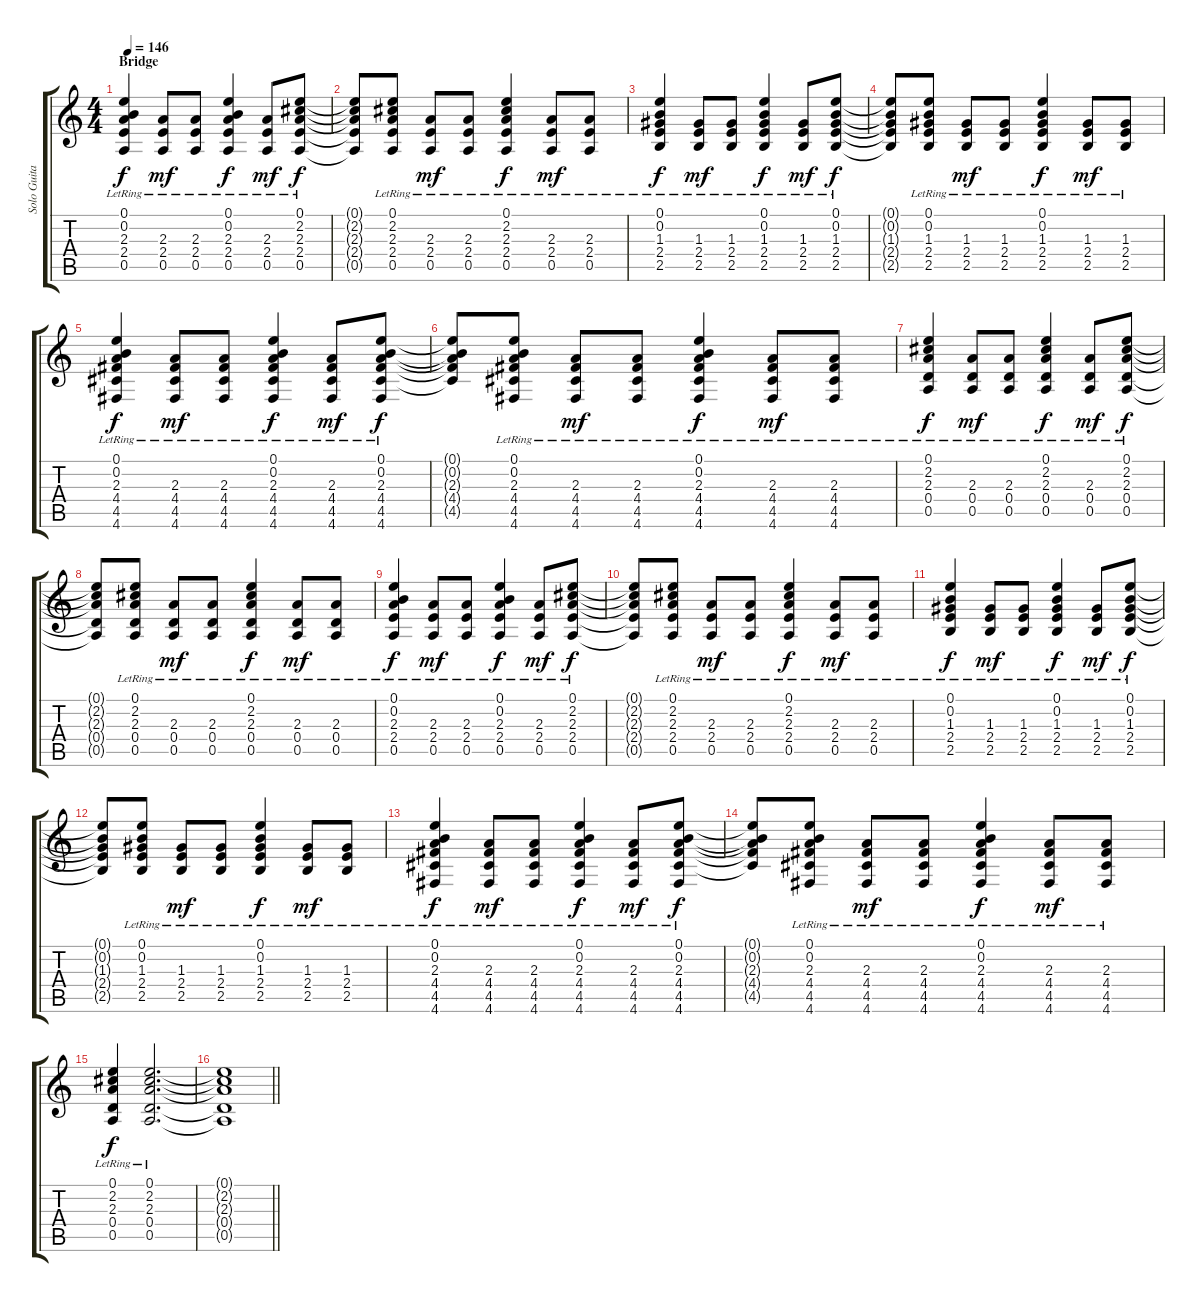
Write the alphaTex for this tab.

\track ("Solo Guitar" "Solo Guita") {instrument acousticguitarsteel}
\staff {score tabs}
\tuning (E4 B3 G3 D3 A2 D2) {hide}
\ts (4 4)
\section ("" "Bridge")
\tempo 146
\clef g2
\ks c
(0.1{lr} 0.2{lr} 2.3{lr} 2.4{lr} 0.5{lr}).4{dy f} (2.3{lr} 2.4{lr} 0.5{lr}).8{dy mf} (2.3{lr} 2.4{lr} 0.5{lr}).8 (0.1{lr} 0.2{lr} 2.3{lr} 2.4{lr} 0.5{lr}).4{dy f} (2.3{lr} 2.4{lr} 0.5{lr}).8{dy mf} (0.1{lr} 2.2{lr} 2.3{lr} 2.4{lr} 0.5{lr}).8{dy f} |
(0.1{t} 2.2{t} 2.3{t} 2.4{t} 0.5{t}).8 (0.1{lr} 2.2{lr} 2.3{lr} 2.4{lr} 0.5{lr}).8 (2.3{lr} 2.4{lr} 0.5{lr}).8{dy mf} (2.3{lr} 2.4{lr} 0.5{lr}).8 (0.1{lr} 2.2{lr} 2.3{lr} 2.4{lr} 0.5{lr}).4{dy f} (2.3{lr} 2.4{lr} 0.5{lr}).8{dy mf} (2.3{lr} 2.4{lr} 0.5{lr}).8 |
(0.1{lr} 0.2{lr} 1.3{lr} 2.4{lr} 2.5{lr}).4{dy f} (1.3{lr} 2.4{lr} 2.5{lr}).8{dy mf} (1.3{lr} 2.4{lr} 2.5{lr}).8 (0.1{lr} 0.2{lr} 1.3{lr} 2.4{lr} 2.5{lr}).4{dy f} (1.3{lr} 2.4{lr} 2.5{lr}).8{dy mf} (0.1{lr} 0.2{lr} 1.3{lr} 2.4{lr} 2.5{lr}).8{dy f} |
(0.1{t} 0.2{t} 1.3{t} 2.4{t} 2.5{t}).8 (0.1{lr} 0.2{lr} 1.3{lr} 2.4{lr} 2.5{lr}).8 (1.3{lr} 2.4{lr} 2.5{lr}).8{dy mf} (1.3{lr} 2.4{lr} 2.5{lr}).8 (0.1{lr} 0.2{lr} 1.3{lr} 2.4{lr} 2.5{lr}).4{dy f} (1.3{lr} 2.4{lr} 2.5{lr}).8{dy mf} (1.3{lr} 2.4{lr} 2.5{lr}).8 |
(0.1{lr} 0.2{lr} 2.3{lr} 4.4{lr} 4.5{lr} 4.6).4{dy f} (2.3{lr} 4.4{lr} 4.5{lr} 4.6{lr}).8{dy mf} (2.3{lr} 4.4{lr} 4.5{lr} 4.6{lr}).8 (0.1{lr} 0.2{lr} 2.3{lr} 4.4{lr} 4.5{lr} 4.6).4{dy f} (2.3{lr} 4.4{lr} 4.5{lr} 4.6).8{dy mf} (0.1{lr} 0.2{lr} 2.3{lr} 4.4{lr} 4.5{lr} 4.6).8{dy f} |
(0.1{t} 0.2{t} 2.3{t} 4.4{t} 4.5{t}).8 (0.1{lr} 0.2{lr} 2.3{lr} 4.4{lr} 4.5{lr} 4.6).8 (2.3{lr} 4.4{lr} 4.5{lr} 4.6).8{dy mf} (2.3{lr} 4.4{lr} 4.5{lr} 4.6).8 (0.1{lr} 0.2{lr} 2.3{lr} 4.4{lr} 4.5{lr} 4.6).4{dy f} (2.3{lr} 4.4{lr} 4.5{lr} 4.6).8{dy mf} (2.3{lr} 4.4{lr} 4.5{lr} 4.6).8 |
(0.1{lr} 2.2{lr} 2.3{lr} 0.4{lr} 0.5{lr}).4{dy f} (2.3{lr} 0.4{lr} 0.5{lr}).8{dy mf} (2.3{lr} 0.4{lr} 0.5{lr}).8 (0.1{lr} 2.2{lr} 2.3{lr} 0.4{lr} 0.5{lr}).4{dy f} (2.3{lr} 0.4{lr} 0.5{lr}).8{dy mf} (0.1{lr} 2.2{lr} 2.3{lr} 0.4{lr} 0.5{lr}).8{dy f} |
(0.1{t} 2.2{t} 2.3{t} 0.4{t} 0.5{t}).8 (0.1{lr} 2.2{lr} 2.3{lr} 0.4{lr} 0.5{lr}).8 (2.3{lr} 0.4{lr} 0.5{lr}).8{dy mf} (2.3{lr} 0.4{lr} 0.5{lr}).8 (0.1{lr} 2.2{lr} 2.3{lr} 0.4{lr} 0.5{lr}).4{dy f} (2.3{lr} 0.4{lr} 0.5{lr}).8{dy mf} (2.3{lr} 0.4{lr} 0.5{lr}).8 |
(0.1{lr} 0.2{lr} 2.3{lr} 2.4{lr} 0.5{lr}).4{dy f} (2.3{lr} 2.4{lr} 0.5{lr}).8{dy mf} (2.3{lr} 2.4{lr} 0.5{lr}).8 (0.1{lr} 0.2{lr} 2.3{lr} 2.4{lr} 0.5{lr}).4{dy f} (2.3{lr} 2.4{lr} 0.5{lr}).8{dy mf} (0.1{lr} 2.2{lr} 2.3{lr} 2.4{lr} 0.5{lr}).8{dy f} |
(0.1{t} 2.2{t} 2.3{t} 2.4{t} 0.5{t}).8 (0.1{lr} 2.2{lr} 2.3{lr} 2.4{lr} 0.5{lr}).8 (2.3{lr} 2.4{lr} 0.5{lr}).8{dy mf} (2.3{lr} 2.4{lr} 0.5{lr}).8 (0.1{lr} 2.2{lr} 2.3{lr} 2.4{lr} 0.5{lr}).4{dy f} (2.3{lr} 2.4{lr} 0.5{lr}).8{dy mf} (2.3{lr} 2.4{lr} 0.5{lr}).8 |
(0.1{lr} 0.2{lr} 1.3{lr} 2.4{lr} 2.5{lr}).4{dy f} (1.3{lr} 2.4{lr} 2.5{lr}).8{dy mf} (1.3{lr} 2.4{lr} 2.5{lr}).8 (0.1{lr} 0.2{lr} 1.3{lr} 2.4{lr} 2.5{lr}).4{dy f} (1.3{lr} 2.4{lr} 2.5{lr}).8{dy mf} (0.1{lr} 0.2{lr} 1.3{lr} 2.4{lr} 2.5{lr}).8{dy f} |
(0.1{t} 0.2{t} 1.3{t} 2.4{t} 2.5{t}).8 (0.1{lr} 0.2{lr} 1.3{lr} 2.4{lr} 2.5{lr}).8 (1.3{lr} 2.4{lr} 2.5{lr}).8{dy mf} (1.3{lr} 2.4{lr} 2.5{lr}).8 (0.1{lr} 0.2{lr} 1.3{lr} 2.4{lr} 2.5{lr}).4{dy f} (1.3{lr} 2.4{lr} 2.5{lr}).8{dy mf} (1.3{lr} 2.4{lr} 2.5{lr}).8 |
(0.1{lr} 0.2{lr} 2.3{lr} 4.4{lr} 4.5{lr} 4.6).4{dy f} (2.3{lr} 4.4{lr} 4.5{lr} 4.6{lr}).8{dy mf} (2.3{lr} 4.4{lr} 4.5{lr} 4.6{lr}).8 (0.1{lr} 0.2{lr} 2.3{lr} 4.4{lr} 4.5{lr} 4.6).4{dy f} (2.3{lr} 4.4{lr} 4.5{lr} 4.6).8{dy mf} (0.1{lr} 0.2{lr} 2.3{lr} 4.4{lr} 4.5{lr} 4.6).8{dy f} |
(0.1{t} 0.2{t} 2.3{t} 4.4{t} 4.5{t}).8 (0.1{lr} 0.2{lr} 2.3{lr} 4.4{lr} 4.5{lr} 4.6).8 (2.3{lr} 4.4{lr} 4.5{lr} 4.6).8{dy mf} (2.3{lr} 4.4{lr} 4.5{lr} 4.6).8 (0.1{lr} 0.2{lr} 2.3{lr} 4.4{lr} 4.5{lr} 4.6).4{dy f} (2.3{lr} 4.4{lr} 4.5{lr} 4.6).8{dy mf} (2.3{lr} 4.4{lr} 4.5{lr} 4.6).8 |
(0.1{lr} 2.2{lr} 2.3{lr} 0.4{lr} 0.5{lr}).4{dy f} (0.1{lr} 2.2{lr} 2.3{lr} 0.4{lr} 0.5{lr}).2{d} |
\barLineRight lightlight
(0.1{t} 2.2{t} 2.3{t} 0.4{t} 0.5{t}).1
